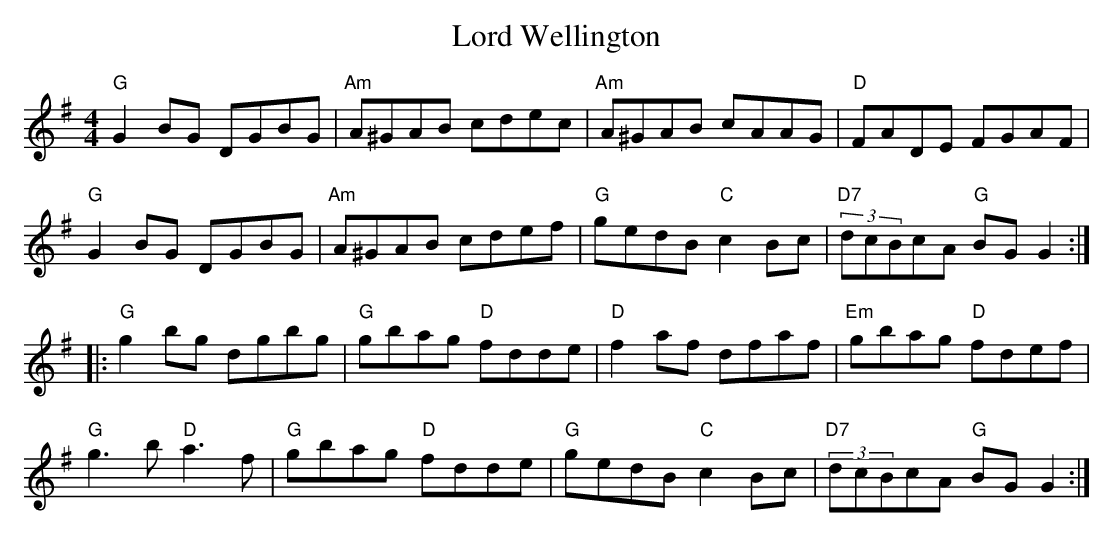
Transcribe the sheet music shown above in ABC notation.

X:1
T:Lord Wellington
M:4/4
L:1/4
K:G
"G"GB/2G/2 D/2G/2B/2G/2|"Am"A/2^G/2A/2B/2 c/2d/2e/2c/2|\
"Am"A/2^G/2A/2B/2 c/2A/2A/2G/2|"D"F/2A/2D/2E/2 F/2G/2A/2F/2|
"G"GB/2G/2 D/2G/2B/2G/2|"Am"A/2^G/2A/2B/2 c/2d/2e/2f/2|\
"G"g/2e/2d/2B/2 "C"cB/2-c/2|(3"D7"d/2c/2B/2c/2A/2 "G"B/2-G/2G::
"G"gb/2-g/2 d/2g/2b/2g/2|"G"g/2b/2a/2g/2 "D"f/2d/2d/2e/2|\
"D"fa/2-f/2 d/2f/2a/2f/2|"Em"g/2b/2a/2g/2 "D"f/2d/2e/2f/2|
"G"g3/2b/2 "D"a3/2f/2|"G"g/2b/2a/2g/2 "D"f/2d/2d/2e/2|\
"G"g/2e/2d/2B/2 "C"cB/2-c/2|(3"D7"d/2c/2B/2c/2A/2 "G"B/2-G/2G:|
